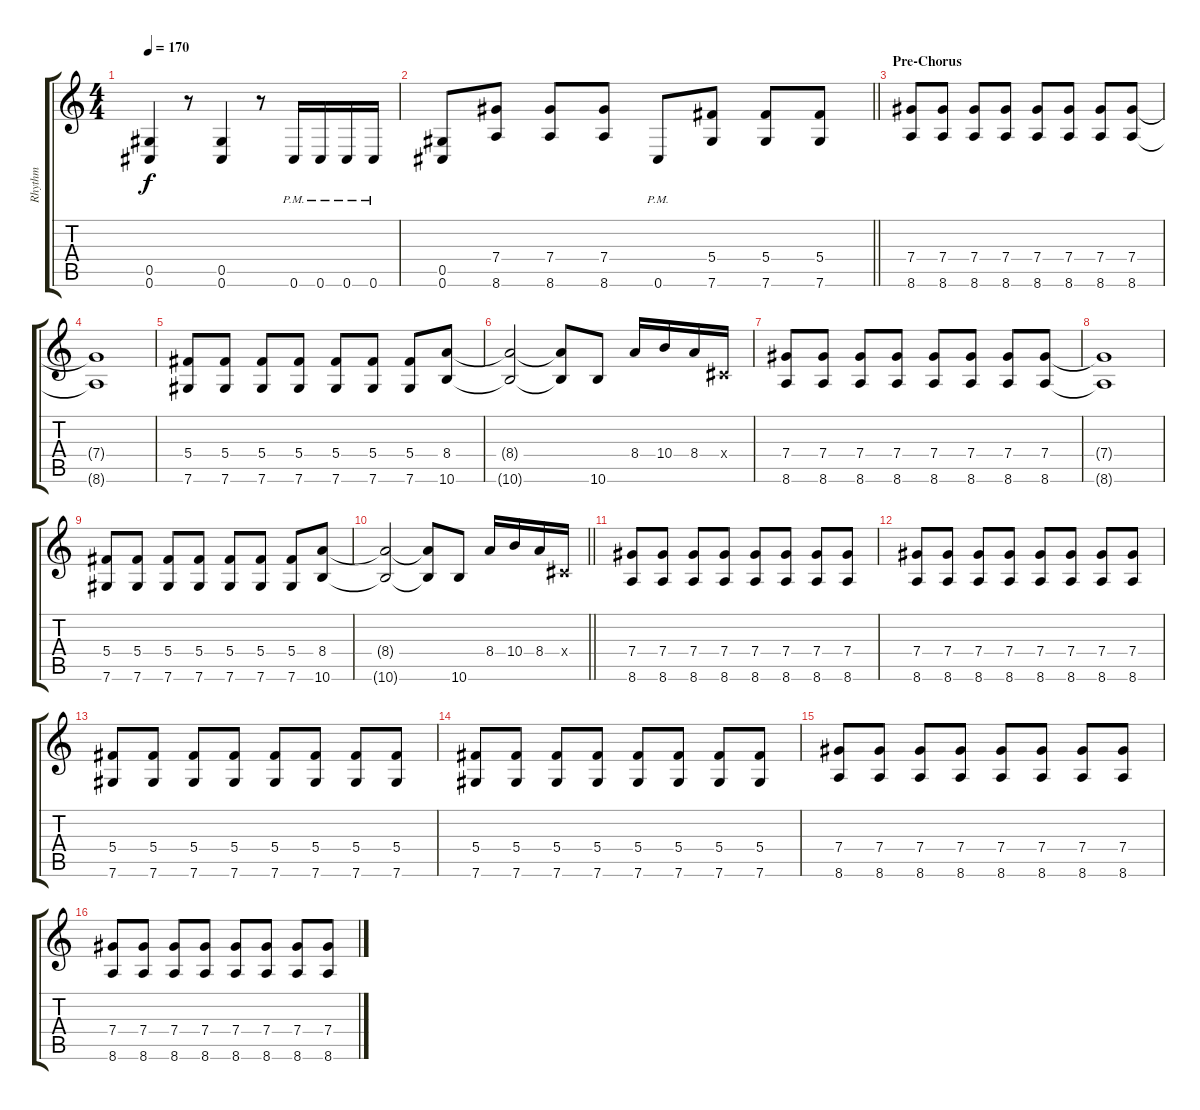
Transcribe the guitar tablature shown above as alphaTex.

\track ("Rhythm" "Rhythm") {instrument overdrivenguitar}
\staff {score tabs}
\tuning (Eb4 Bb3 Gb3 Db3 Ab2 Db2) {hide}
\ts (4 4)
\tempo 170
\clef g2
\ks c
(0.5 0.6).4{dy f} r.8 (0.5 0.6).4 r.8 0.6{pm}.16 0.6{pm}.16 0.6{pm}.16 0.6{pm}.16 |
\barLineRight lightlight
(0.5 0.6).8 (7.4 8.6).8 (7.4 8.6).8 (7.4 8.6).8 0.6{pm}.8 (5.4 7.6).8 (5.4 7.6).8 (5.4 7.6).8 |
\section ("" "Pre-Chorus")
(7.4 8.6).8 (7.4 8.6).8 (7.4 8.6).8 (7.4 8.6).8 (7.4 8.6).8 (7.4 8.6).8 (7.4 8.6).8 (7.4 8.6).8 |
(7.4{t} 8.6{t}).1 |
(5.4 7.6).8 (5.4 7.6).8 (5.4 7.6).8 (5.4 7.6).8 (5.4 7.6).8 (5.4 7.6).8 (5.4 7.6).8 (8.4 10.6).8 |
(8.4{t} 10.6{t}).2 (8.4{t} 10.6{t}).8 10.6.8 8.4.16 10.4.16 8.4.16 0.4{x}.16 |
(7.4 8.6).8 (7.4 8.6).8 (7.4 8.6).8 (7.4 8.6).8 (7.4 8.6).8 (7.4 8.6).8 (7.4 8.6).8 (7.4 8.6).8 |
(7.4{t} 8.6{t}).1 |
(5.4 7.6).8 (5.4 7.6).8 (5.4 7.6).8 (5.4 7.6).8 (5.4 7.6).8 (5.4 7.6).8 (5.4 7.6).8 (8.4 10.6).8 |
\barLineRight lightlight
(8.4{t} 10.6{t}).2 (8.4{t} 10.6{t}).8 10.6.8 8.4.16 10.4.16 8.4.16 0.4{x}.16 |
\section ("" "")
(7.4 8.6).8 (7.4 8.6).8 (7.4 8.6).8 (7.4 8.6).8 (7.4 8.6).8 (7.4 8.6).8 (7.4 8.6).8 (7.4 8.6).8 |
(7.4 8.6).8 (7.4 8.6).8 (7.4 8.6).8 (7.4 8.6).8 (7.4 8.6).8 (7.4 8.6).8 (7.4 8.6).8 (7.4 8.6).8 |
(5.4 7.6).8 (5.4 7.6).8 (5.4 7.6).8 (5.4 7.6).8 (5.4 7.6).8 (5.4 7.6).8 (5.4 7.6).8 (5.4 7.6).8 |
(5.4 7.6).8 (5.4 7.6).8 (5.4 7.6).8 (5.4 7.6).8 (5.4 7.6).8 (5.4 7.6).8 (5.4 7.6).8 (5.4 7.6).8 |
(7.4 8.6).8 (7.4 8.6).8 (7.4 8.6).8 (7.4 8.6).8 (7.4 8.6).8 (7.4 8.6).8 (7.4 8.6).8 (7.4 8.6).8 |
(7.4 8.6).8 (7.4 8.6).8 (7.4 8.6).8 (7.4 8.6).8 (7.4 8.6).8 (7.4 8.6).8 (7.4 8.6).8 (7.4 8.6).8
